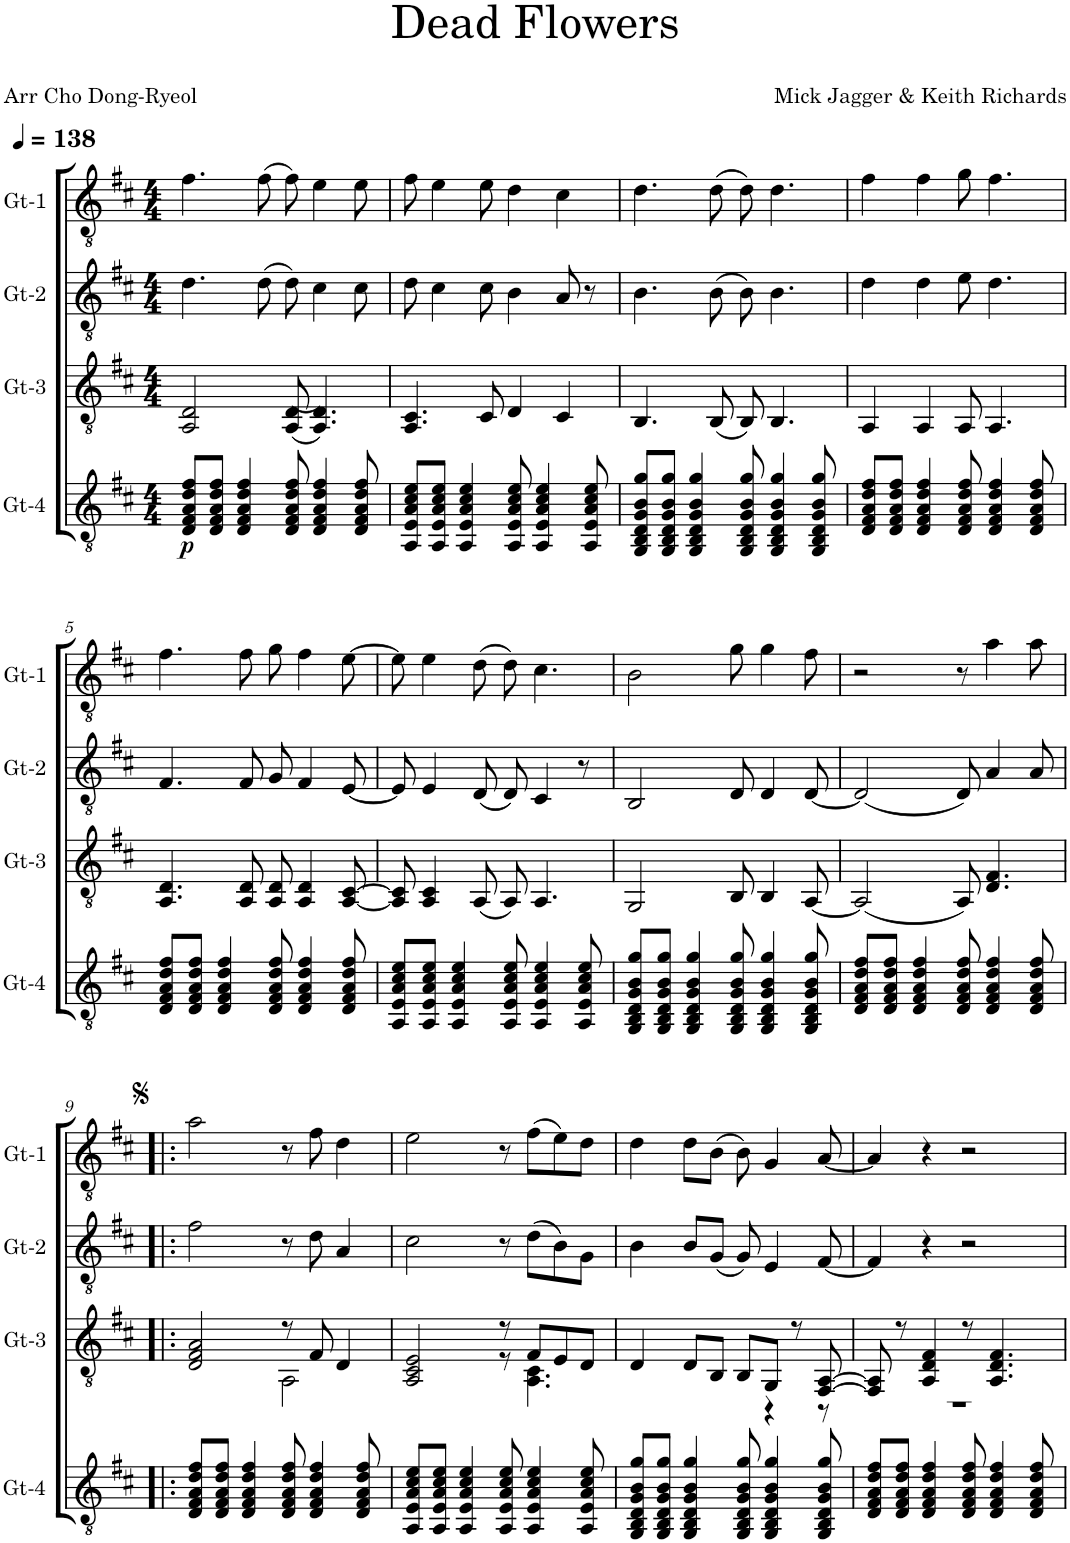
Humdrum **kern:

**kern	**dynam	**kern	**kern	**kern
*part4	*part4	*part3	*part2	*part1
*staff4	*staff4	*staff3	*staff2	*staff1
*I"Gt-4	*	*I"Gt-3	*I"Gt-2	*I"Gt-1
*I'Gt-4	*	*I'Gt-3	*I'Gt-2	*I'Gt-1
*clefGv2	*	*clefGv2	*clefGv2	*clefGv2
*k[f#c#]	*	*k[f#c#]	*k[f#c#]	*k[f#c#]
*M4/4	*	*M4/4	*M4/4	*M4/4
*MM138	*	*MM138	*MM138	*MM138
=1	=1	=1	=1	=1
!	!LO:DY:b	!	!	!
8D/ 8F#/ 8A/ 8d/ 8f#/L	p	2AA/ 2D/	4.d\	4.f#\
8D/ 8F#/ 8A/ 8d/ 8f#/J	.	.	.	.
4D/ 4F#/ 4A/ 4d/ 4f#/	.	.	.	.
.	.	.	(8d\	(8f#\
8D/ 8F#/ 8A/ 8d/ 8f#/	.	((8AA/ 8D/	8d\)	8f#\)
4D/ 4F#/ 4A/ 4d/ 4f#/	.	4.AA/ 4.D/))	4c#\	4e\
8D/ 8F#/ 8A/ 8d/ 8f#/	.	.	8c#\	8e\
=2	=2	=2	=2	=2
8AA/ 8E/ 8A/ 8c#/ 8e/L	.	4.AA/ 4.C#/	8d\	8f#\
8AA/ 8E/ 8A/ 8c#/ 8e/J	.	.	4c#\	4e\
4AA/ 4E/ 4A/ 4c#/ 4e/	.	.	.	.
.	.	8C#/	8c#\	8e\
8AA/ 8E/ 8A/ 8c#/ 8e/	.	4D/	4B\	4d\
4AA/ 4E/ 4A/ 4c#/ 4e/	.	.	.	.
.	.	4C#/	8A/	4c#\
8AA/ 8E/ 8A/ 8c#/ 8e/	.	.	8r	.
=3	=3	=3	=3	=3
8GG/ 8BB/ 8D/ 8G/ 8B/ 8g/L	.	4.BB/	4.B\	4.d\
8GG/ 8BB/ 8D/ 8G/ 8B/ 8g/J	.	.	.	.
4GG/ 4BB/ 4D/ 4G/ 4B/ 4g/	.	.	.	.
.	.	(8BB/	(8B\	(8d\
8GG/ 8BB/ 8D/ 8G/ 8B/ 8g/	.	8BB/)	8B\)	8d\)
4GG/ 4BB/ 4D/ 4G/ 4B/ 4g/	.	4.BB/	4.B\	4.d\
8GG/ 8BB/ 8D/ 8G/ 8B/ 8g/	.	.	.	.
=4	=4	=4	=4	=4
8D/ 8F#/ 8A/ 8d/ 8f#/L	.	4AA/	4d\	4f#\
8D/ 8F#/ 8A/ 8d/ 8f#/J	.	.	.	.
4D/ 4F#/ 4A/ 4d/ 4f#/	.	4AA/	4d\	4f#\
8D/ 8F#/ 8A/ 8d/ 8f#/	.	8AA/	8e\	8g\
4D/ 4F#/ 4A/ 4d/ 4f#/	.	4.AA/	4.d\	4.f#\
8D/ 8F#/ 8A/ 8d/ 8f#/	.	.	.	.
!!LO:LB:g=z
=5	=5	=5	=5	=5
8D/ 8F#/ 8A/ 8d/ 8f#/L	.	4.AA/ 4.D/	4.F#/	4.f#\
8D/ 8F#/ 8A/ 8d/ 8f#/J	.	.	.	.
4D/ 4F#/ 4A/ 4d/ 4f#/	.	.	.	.
.	.	8AA/ 8D/	8F#/	8f#\
8D/ 8F#/ 8A/ 8d/ 8f#/	.	8AA/ 8D/	8G/	8g\
4D/ 4F#/ 4A/ 4d/ 4f#/	.	4AA/ 4D/	4F#/	4f#\
8D/ 8F#/ 8A/ 8d/ 8f#/	.	[8AA/ [8C#/	[8E/	[8e\
=6	=6	=6	=6	=6
8AA/ 8E/ 8A/ 8c#/ 8e/L	.	8AA/] 8C#/]	8E/]	8e\]
8AA/ 8E/ 8A/ 8c#/ 8e/J	.	4AA/ 4C#/	4E/	4e\
4AA/ 4E/ 4A/ 4c#/ 4e/	.	.	.	.
.	.	(8AA/	(8D/	(8d\
8AA/ 8E/ 8A/ 8c#/ 8e/	.	8AA/)	8D/)	8d\)
4AA/ 4E/ 4A/ 4c#/ 4e/	.	4.AA/	4C#/	4.c#\
8AA/ 8E/ 8A/ 8c#/ 8e/	.	.	8r	.
=7	=7	=7	=7	=7
8GG/ 8BB/ 8D/ 8G/ 8B/ 8g/L	.	2GG/	2BB/	2B\
8GG/ 8BB/ 8D/ 8G/ 8B/ 8g/J	.	.	.	.
4GG/ 4BB/ 4D/ 4G/ 4B/ 4g/	.	.	.	.
8GG/ 8BB/ 8D/ 8G/ 8B/ 8g/	.	8BB/	8D/	8g\
4GG/ 4BB/ 4D/ 4G/ 4B/ 4g/	.	4BB/	4D/	4g\
8GG/ 8BB/ 8D/ 8G/ 8B/ 8g/	.	[8AA/	[8D/	8f#\
=8	=8	=8	=8	=8
8D/ 8F#/ 8A/ 8d/ 8f#/L	.	(2AA/]	(2D/]	2r
8D/ 8F#/ 8A/ 8d/ 8f#/J	.	.	.	.
4D/ 4F#/ 4A/ 4d/ 4f#/	.	.	.	.
8D/ 8F#/ 8A/ 8d/ 8f#/	.	8AA/)	8D/)	8r
4D/ 4F#/ 4A/ 4d/ 4f#/	.	4.D/ 4.F#/	4A/	4a\
8D/ 8F#/ 8A/ 8d/ 8f#/	.	.	8A/	8a\
!!LO:LB:g=z
=9!|:	=9!|:	=9!|:	=9!|:	=9!|:
*	*	*^	*	*
8D/ 8F#/ 8A/ 8d/ 8f#/L	.	2D/ 2F#/ 2A/	2ryy	2f#\	2a\
8D/ 8F#/ 8A/ 8d/ 8f#/J	.	.	.	.	.
4D/ 4F#/ 4A/ 4d/ 4f#/	.	.	.	.	.
8D/ 8F#/ 8A/ 8d/ 8f#/	.	8r	2AA\	8r	8r
4D/ 4F#/ 4A/ 4d/ 4f#/	.	8F#/	.	8d\	8f#\
.	.	4D/	.	4A/	4d\
8D/ 8F#/ 8A/ 8d/ 8f#/	.	.	.	.	.
=10	=10	=10	=10	=10	=10
8AA/ 8E/ 8A/ 8c#/ 8e/L	.	2AA/ 2C#/ 2E/	2ryy	2c#\	2e\
8AA/ 8E/ 8A/ 8c#/ 8e/J	.	.	.	.	.
4AA/ 4E/ 4A/ 4c#/ 4e/	.	.	.	.	.
8AA/ 8E/ 8A/ 8c#/ 8e/	.	8r	8r	8r	8r
4AA/ 4E/ 4A/ 4c#/ 4e/	.	8F#/L	4.AA\ 4.C#\	(8d\L	(8f#\L
.	.	8E/	.	8B\)	8e\)
8AA/ 8E/ 8A/ 8c#/ 8e/	.	8D/J	.	8G\J	8d\J
=11	=11	=11	=11	=11	=11
8GG/ 8BB/ 8D/ 8G/ 8B/ 8g/L	.	4D/	8ryy	4B\	4d\
*	*	*v	*v	*	*
8GG/ 8BB/ 8D/ 8G/ 8B/ 8g/J	.	.	.	.
4GG/ 4BB/ 4D/ 4G/ 4B/ 4g/	.	8D/L	8B/L	8d\L
.	.	8BB/J	(8G/J	(8B\J
8GG/ 8BB/ 8D/ 8G/ 8B/ 8g/	.	8BB/L	8G/)	8B\)
*	*	*^	*	*
4GG/ 4BB/ 4D/ 4G/ 4B/ 4g/	.	8GG/J	4r	4E/	4G/
.	.	8r	.	.	.
8GG/ 8BB/ 8D/ 8G/ 8B/ 8g/	.	[8FF#/ [8AA/	8r	[8F#/	[8A/
=12	=12	=12	=12	=12	=12
8D/ 8F#/ 8A/ 8d/ 8f#/L	.	8FF#/] 8AA/]	1r	4F#/]	4A/]
8D/ 8F#/ 8A/ 8d/ 8f#/J	.	8r	.	.	.
4D/ 4F#/ 4A/ 4d/ 4f#/	.	4AA/ 4D/ 4F#/	.	4r	4r
8D/ 8F#/ 8A/ 8d/ 8f#/	.	8r	.	2r	2r
4D/ 4F#/ 4A/ 4d/ 4f#/	.	4.AA/ 4.D/ 4.F#/	.	.	.
8D/ 8F#/ 8A/ 8d/ 8f#/	.	.	.	.	.
*	*	*v	*v	*	*
=	=	=	=	=
*-	*-	*-	*-	*-
